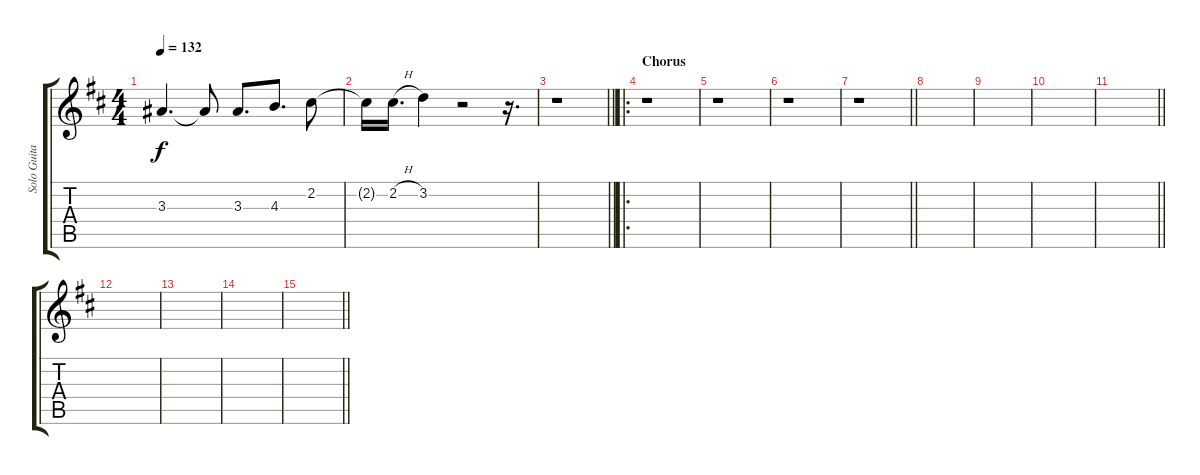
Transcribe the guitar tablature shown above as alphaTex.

\track ("Solo Guitar" "Solo Guita") {instrument acousticguitarsteel}
\staff {score tabs}
\tuning (E4 B3 G3 D3 A2 E2) {hide}
\ts (4 4)
\tempo 132
\clef g2
\ks d
3.3{t}.4{d dy f} 3.3{t}.8 3.3.8{d} 4.3.8{d} 2.2.8 |
2.2{t}.16 2.2{h}.16{d} 3.2.4 r.2 r.16{d} |
\barLineRight lightlight
r.1 |
\ro
\section ("" "Chorus")
r.1 |
r.1 |
r.1 |
\barLineRight lightlight
r.1 |
|
|
|
\barLineRight lightlight
|
|
|
|
\barLineRight lightlight
